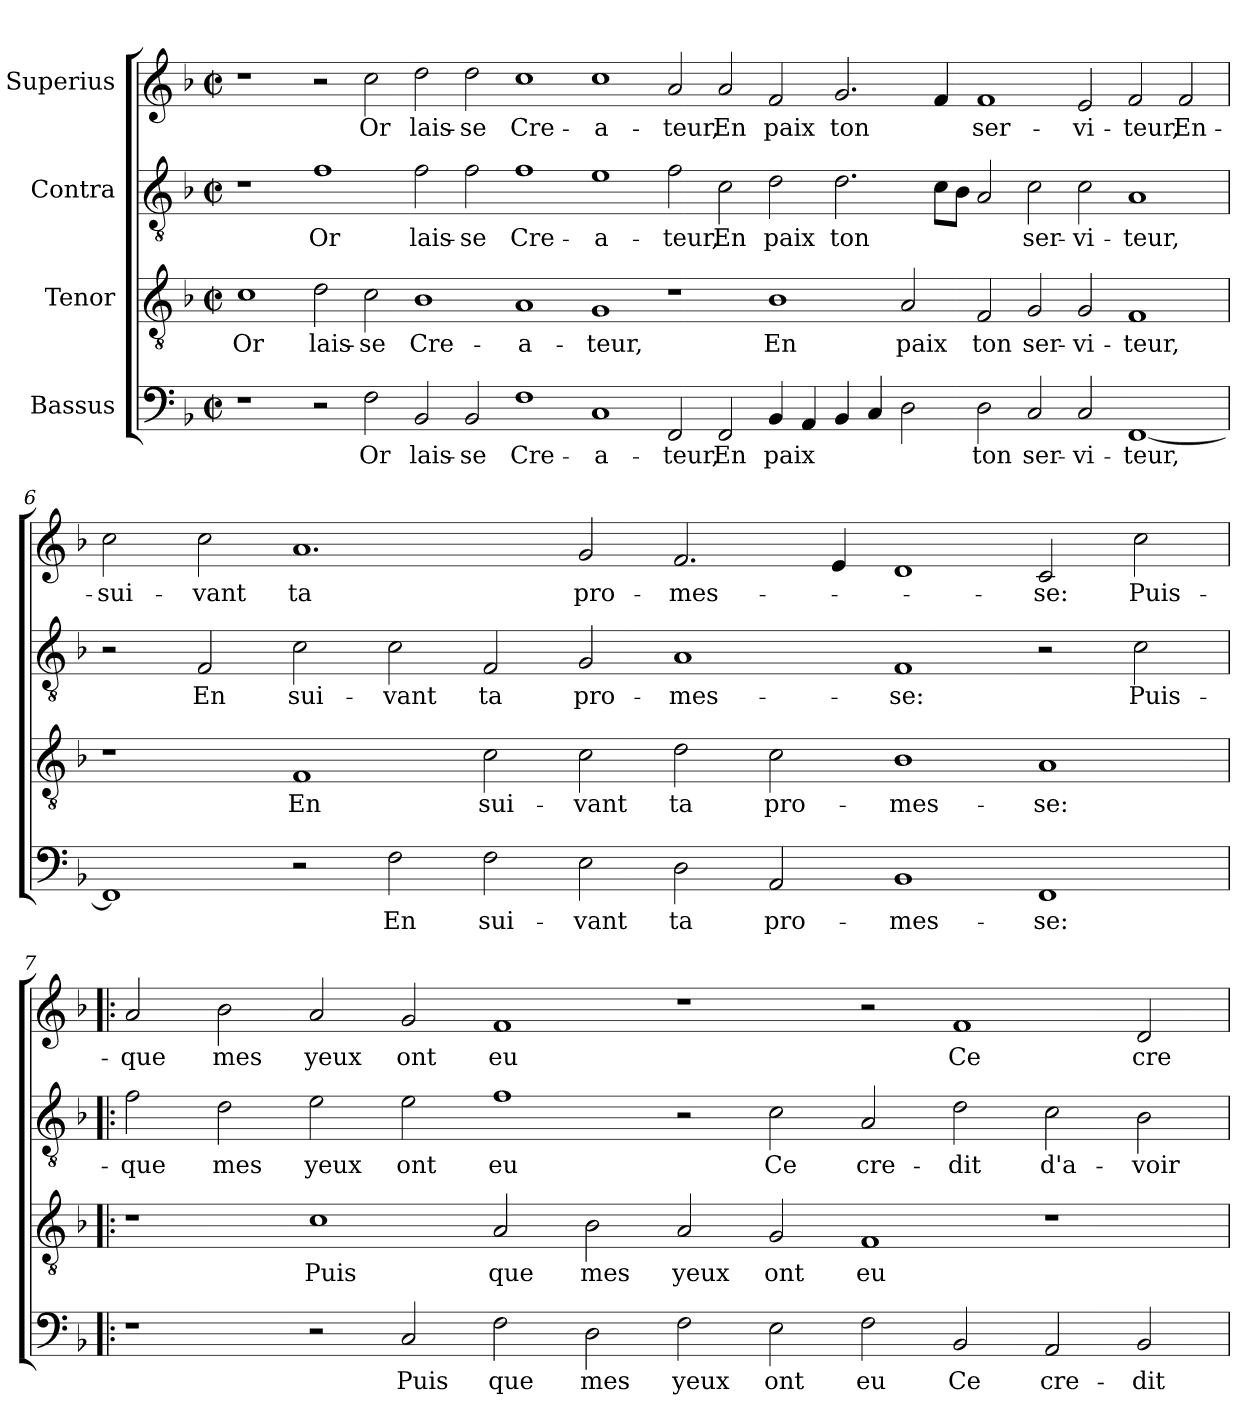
**kern	**text	**kern	**text	**kern	**text	**kern	**text
*part4	*part4	*part3	*part3	*part2	*part2	*part1	*part1
*staff4	*staff4	*staff3	*staff3	*staff2	*staff2	*staff1	*staff1
*I"Bassus	*	*I"Tenor	*	*I"Contra	*	*I"Superius	*
!!LO:PB:g=z
*stria5	*	*stria5	*	*stria5	*	*stria5	*
*clefF4	*	*clefGv2	*	*clefGv2	*	*clefG2	*
*k[b-]	*	*k[b-]	*	*k[b-]	*	*k[b-]	*
*F:	*	*F:	*	*F:	*	*F:	*
*M2/2	*	*M2/2	*	*M2/2	*	*M2/2	*
*met(c|)	*	*met(c|)	*	*met(c|)	*	*met(c|)	*
=1	=1	=1	=1	=1	=1	=1	=1
!	!	!	!LO:LY:b:cj	!	!	!	!
1r	.	1c	Or	1r	.	1r	.
!	!	!	!LO:LY:b:cj	!	!LO:LY:b:cj	!	!
2r	.	2d\	lais-	1f	Or	2r	.
!	!LO:LY:b:cj	!	!LO:LY:b:rj	!	!	!	!LO:LY:b:cj
2F\	Or	2c\	-se	.	.	2cc\	Or
!	!LO:LY:b:cj	!	!LO:LY:b:cj	!	!LO:LY:b:cj	!	!LO:LY:b:cj
2BB-/	lais-	1B-	Cre-	2f\	lais-	2dd\	lais-
!	!LO:LY:b:rj	!	!	!	!LO:LY:b:rj	!	!LO:LY:b:rj
2BB-/	-se	.	.	2f\	-se	2dd\	-se
!	!LO:LY:b:cj	!	!LO:LY:b:cj	!	!LO:LY:b:cj	!	!LO:LY:b:cj
1F	Cre-	1A	-a-	1f	Cre-	1cc	Cre-
!	!LO:LY:b:cj	!	!LO:LY:b:cj	!	!LO:LY:b:cj	!	!LO:LY:b:cj
1C	-a-	1G	-teur,	1e	-a-	1cc	-a-
!	!LO:LY:b:cj	!	!	!	!LO:LY:b:cj	!	!LO:LY:b:cj
2FF/	-teur,	1r	.	2f\	-teur,	2a/	-teur,
!	!LO:LY:b:cj	!	!	!	!LO:LY:b:cj	!	!LO:LY:b:cj
2FF/	En	.	.	2c\	En	2a/	En
!	!LO:LY:b	!	!LO:LY:b:cj	!	!LO:LY:b:cj	!	!LO:LY:b:cj
4BB-/	paix	1B-	En	2d\	paix	2f/	paix
4AA/	.	.	.	.	.	.	.
!	!	!	!	!	!LO:LY:b	!	!LO:LY:b
4BB-/	.	.	.	2.d\	ton	2.g/	ton
4C/	.	.	.	.	.	.	.
!	!	!	!LO:LY:b:cj	!	!	!	!
2D\	.	2A/	paix	.	.	.	.
.	.	.	.	8c\L	.	4f/	.
.	.	.	.	8B-\J	.	.	.
!	!LO:LY:b:cj	!	!LO:LY:b:cj	!	!	!	!LO:LY:b:cj
2D\	ton	2F/	ton	2A/	.	1f	ser-
!	!LO:LY:b	!	!LO:LY:b	!	!LO:LY:b	!	!
2C/	ser-	2G/	ser-	2c\	ser-	.	.
!	!LO:LY:b:rj	!	!LO:LY:b:cj	!	!LO:LY:b:cj	!	!LO:LY:b
2C/	-vi-	2G/	-vi-	2c\	-vi-	2e/	-vi-
!	!LO:LY:b	!	!LO:LY:b:cj	!	!LO:LY:b:cj	!	!LO:LY:b:cj
[>1FF	-teur,	1F	-teur,	1A	-teur,	2f/	-teur,
!	!	!	!	!	!	!	!LO:LY:b:cj
.	.	.	.	.	.	2f/	En-
!!LO:LB:g=z
=6	=6	=6	=6	=6	=6	=6	=6
!	!	!	!	!	!	!	!LO:LY:b
1FF]	.	1r	.	2r	.	2cc\	-sui-
!	!	!	!	!	!LO:LY:b:cj	!	!LO:LY:b:cj
.	.	.	.	2F/	En	2cc\	-vant
!	!	!	!LO:LY:b:cj	!	!LO:LY:b	!	!LO:LY:b:cj
2r	.	1F	En	2c\	sui-	1.a	ta
!	!LO:LY:b:cj	!	!	!	!LO:LY:b:cj	!	!
2F\	En	.	.	2c\	-vant	.	.
!	!LO:LY:b	!	!LO:LY:b	!	!LO:LY:b:cj	!	!
2F\	sui-	2c\	sui-	2F/	ta	.	.
!	!LO:LY:b:cj	!	!LO:LY:b:cj	!	!LO:LY:b	!	!LO:LY:b
2E\	-vant	2c\	-vant	2G/	pro-	2g/	pro-
!	!LO:LY:b:cj	!	!LO:LY:b:cj	!	!LO:LY:b:rj	!	!LO:LY:b:rj
2D\	ta	2d\	ta	1A	-mes-	2.f/	-mes-
!	!LO:LY:b:cj	!	!LO:LY:b:cj	!	!	!	!
2AA/	pro-	2c\	pro-	.	.	.	.
.	.	.	.	.	.	4e/	.
!	!LO:LY:b:cj	!	!LO:LY:b:cj	!	!LO:LY:b:cj	!	!
1BB-	-mes-	1B-	-mes-	1F	-se:	1d	.
!	!LO:LY:b:rj	!	!LO:LY:b:rj	!	!	!	!LO:LY:b:cj
1FF	-se:	1A	-se:	2r	.	2c/	-se:
!	!	!	!	!	!LO:LY:b:cj	!	!LO:LY:b:cj
.	.	.	.	2c\	Puis-	2cc\	Puis-
=7!|:	=7!|:	=7!|:	=7!|:	=7!|:	=7!|:	=7!|:	=7!|:
!	!	!	!	!	!LO:LY:b:cj	!	!LO:LY:b:cj
1r	.	1r	.	2f\	-que	2a/	-que
!	!	!	!	!	!LO:LY:b:cj	!	!LO:LY:b:cj
.	.	.	.	2d\	mes	2b-\	mes
!	!	!	!LO:LY:b:cj	!	!LO:LY:b:cj	!	!LO:LY:b:cj
2r	.	1c	Puis	2e\	yeux	2a/	yeux
!	!LO:LY:b:cj	!	!	!	!LO:LY:b:cj	!	!LO:LY:b:cj
2C/	Puis	.	.	2e\	ont	2g/	ont
!	!LO:LY:b:cj	!	!LO:LY:b:cj	!	!LO:LY:b:cj	!	!LO:LY:b:cj
2F\	que	2A/	que	1f	eu	1f	eu
!	!LO:LY:b:cj	!	!LO:LY:b:cj	!	!	!	!
2D\	mes	2B-\	mes	.	.	.	.
!	!LO:LY:b:cj	!	!LO:LY:b:cj	!	!	!	!
2F\	yeux	2A/	yeux	2r	.	1r	.
!	!LO:LY:b:cj	!	!LO:LY:b:cj	!	!LO:LY:b:cj	!	!
2E\	ont	2G/	ont	2c\	Ce	.	.
!	!LO:LY:b:cj	!	!LO:LY:b:cj	!	!LO:LY:b	!	!
2F\	eu	1F	eu	2A/	cre-	2r	.
!	!LO:LY:b:cj	!	!	!	!LO:LY:b:rj	!	!LO:LY:b:cj
2BB-/	Ce	.	.	2d\	-dit	1f	Ce
!	!LO:LY:b	!	!	!	!LO:LY:b	!	!
2AA/	cre-	1r	.	2c\	d'a-	.	.
!	!LO:LY:b:rj	!	!	!	!LO:LY:b:cj	!	!LO:LY:b:cj
2BB-/	-dit	.	.	2B-\	-voir	2d/	cre-
=	=	=	=	=	=	=	=
*-	*-	*-	*-	*-	*-	*-	*-
